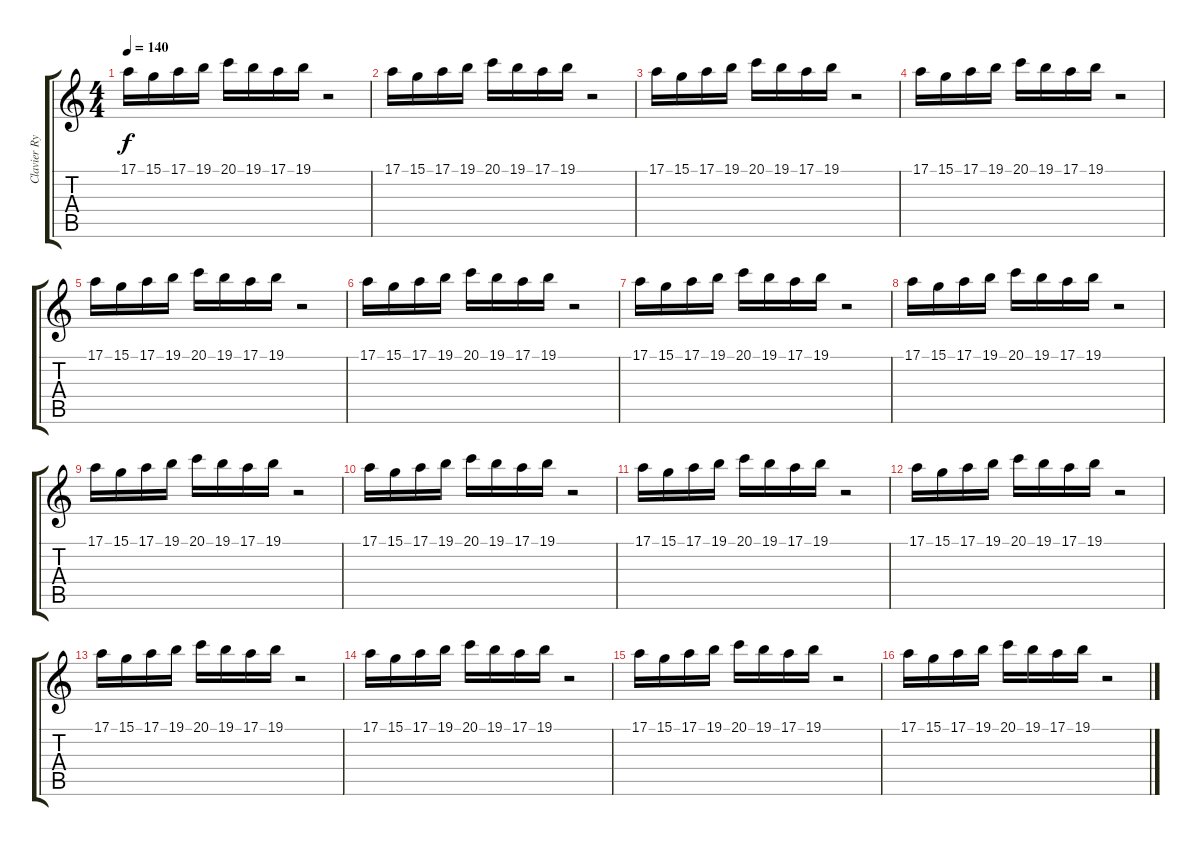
\track ("Clavier Rythme" "Clavier Ry") {instrument stringensemble1}
\staff {score tabs}
\tuning (E4 B3 G3 D3 A2 E2) {hide}
\ts (4 4)
\tempo 140
\clef g2
\ks c
17.1.16{dy f} 15.1.16 17.1.16 19.1.16 20.1.16 19.1.16 17.1.16 19.1.16 r.2 |
17.1.16 15.1.16 17.1.16 19.1.16 20.1.16 19.1.16 17.1.16 19.1.16 r.2 |
17.1.16 15.1.16 17.1.16 19.1.16 20.1.16 19.1.16 17.1.16 19.1.16 r.2 |
17.1.16 15.1.16 17.1.16 19.1.16 20.1.16 19.1.16 17.1.16 19.1.16 r.2 |
17.1.16 15.1.16 17.1.16 19.1.16 20.1.16 19.1.16 17.1.16 19.1.16 r.2 |
17.1.16 15.1.16 17.1.16 19.1.16 20.1.16 19.1.16 17.1.16 19.1.16 r.2 |
17.1.16 15.1.16 17.1.16 19.1.16 20.1.16 19.1.16 17.1.16 19.1.16 r.2 |
17.1.16 15.1.16 17.1.16 19.1.16 20.1.16 19.1.16 17.1.16 19.1.16 r.2 |
17.1.16 15.1.16 17.1.16 19.1.16 20.1.16 19.1.16 17.1.16 19.1.16 r.2 |
17.1.16 15.1.16 17.1.16 19.1.16 20.1.16 19.1.16 17.1.16 19.1.16 r.2 |
17.1.16 15.1.16 17.1.16 19.1.16 20.1.16 19.1.16 17.1.16 19.1.16 r.2 |
17.1.16 15.1.16 17.1.16 19.1.16 20.1.16 19.1.16 17.1.16 19.1.16 r.2 |
17.1.16 15.1.16 17.1.16 19.1.16 20.1.16 19.1.16 17.1.16 19.1.16 r.2 |
17.1.16 15.1.16 17.1.16 19.1.16 20.1.16 19.1.16 17.1.16 19.1.16 r.2 |
17.1.16 15.1.16 17.1.16 19.1.16 20.1.16 19.1.16 17.1.16 19.1.16 r.2 |
17.1.16 15.1.16 17.1.16 19.1.16 20.1.16 19.1.16 17.1.16 19.1.16 r.2
